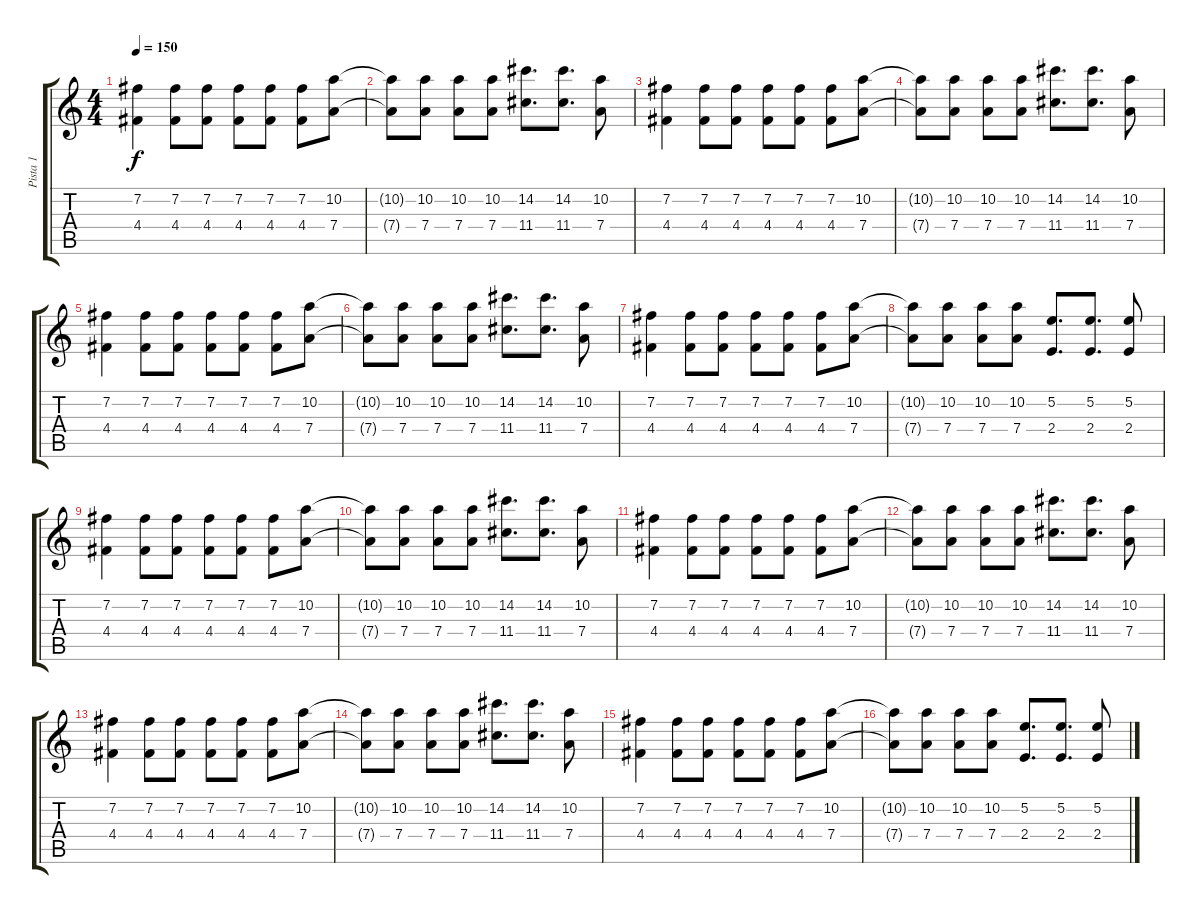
\track ("Pista 1" "Pista 1") {instrument distortionguitar}
\staff {score tabs}
\tuning (E4 B3 G3 D3 A2 E2) {hide}
\ts (4 4)
\tempo 150
\clef g2
\ks c
(7.2 4.4).4{dy f} (7.2 4.4).8 (7.2 4.4).8 (7.2 4.4).8 (7.2 4.4).8 (7.2 4.4).8 (10.2 7.4).8 |
(10.2{t} 7.4{t}).8 (10.2 7.4).8 (10.2 7.4).8 (10.2 7.4).8 (14.2 11.4).8{d} (14.2 11.4).8{d} (10.2 7.4).8 |
(7.2 4.4).4 (7.2 4.4).8 (7.2 4.4).8 (7.2 4.4).8 (7.2 4.4).8 (7.2 4.4).8 (10.2 7.4).8 |
(10.2{t} 7.4{t}).8 (10.2 7.4).8 (10.2 7.4).8 (10.2 7.4).8 (14.2 11.4).8{d} (14.2 11.4).8{d} (10.2 7.4).8 |
(7.2 4.4).4 (7.2 4.4).8 (7.2 4.4).8 (7.2 4.4).8 (7.2 4.4).8 (7.2 4.4).8 (10.2 7.4).8 |
(10.2{t} 7.4{t}).8 (10.2 7.4).8 (10.2 7.4).8 (10.2 7.4).8 (14.2 11.4).8{d} (14.2 11.4).8{d} (10.2 7.4).8 |
(7.2 4.4).4 (7.2 4.4).8 (7.2 4.4).8 (7.2 4.4).8 (7.2 4.4).8 (7.2 4.4).8 (10.2 7.4).8 |
(10.2{t} 7.4{t}).8 (10.2 7.4).8 (10.2 7.4).8 (10.2 7.4).8 (5.2 2.4).8{d} (5.2 2.4).8{d} (5.2 2.4).8 |
(7.2 4.4).4 (7.2 4.4).8 (7.2 4.4).8 (7.2 4.4).8 (7.2 4.4).8 (7.2 4.4).8 (10.2 7.4).8 |
(10.2{t} 7.4{t}).8 (10.2 7.4).8 (10.2 7.4).8 (10.2 7.4).8 (14.2 11.4).8{d} (14.2 11.4).8{d} (10.2 7.4).8 |
(7.2 4.4).4 (7.2 4.4).8 (7.2 4.4).8 (7.2 4.4).8 (7.2 4.4).8 (7.2 4.4).8 (10.2 7.4).8 |
(10.2{t} 7.4{t}).8 (10.2 7.4).8 (10.2 7.4).8 (10.2 7.4).8 (14.2 11.4).8{d} (14.2 11.4).8{d} (10.2 7.4).8 |
(7.2 4.4).4 (7.2 4.4).8 (7.2 4.4).8 (7.2 4.4).8 (7.2 4.4).8 (7.2 4.4).8 (10.2 7.4).8 |
(10.2{t} 7.4{t}).8 (10.2 7.4).8 (10.2 7.4).8 (10.2 7.4).8 (14.2 11.4).8{d} (14.2 11.4).8{d} (10.2 7.4).8 |
(7.2 4.4).4 (7.2 4.4).8 (7.2 4.4).8 (7.2 4.4).8 (7.2 4.4).8 (7.2 4.4).8 (10.2 7.4).8 |
(10.2{t} 7.4{t}).8 (10.2 7.4).8 (10.2 7.4).8 (10.2 7.4).8 (5.2 2.4).8{d} (5.2 2.4).8{d} (5.2 2.4).8
